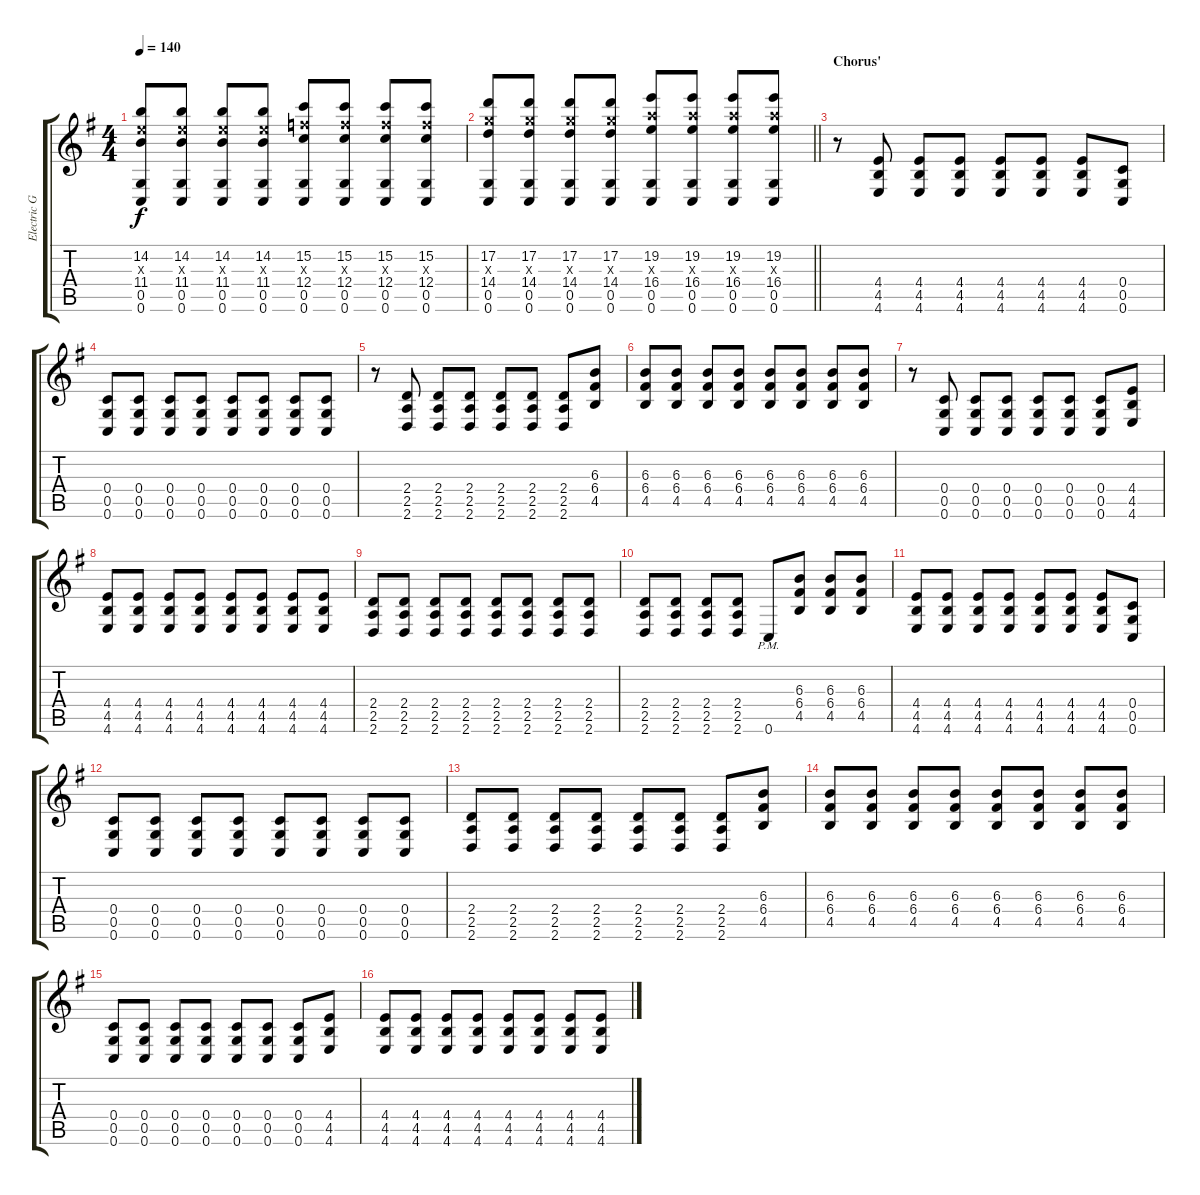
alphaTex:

\track ("Electric Guitar 1" "Electric G") {instrument distortionguitar}
\staff {score tabs}
\tuning (D4 A3 F3 C3 G2 C2) {hide}
\ts (4 4)
\tempo 140
\clef g2
\ks eminor
(14.2 11.3{x} 11.4 0.5 0.6).8{dy f} (14.2 11.3{x} 11.4 0.5 0.6).8 (14.2 11.3{x} 11.4 0.5 0.6).8 (14.2 11.3{x} 11.4 0.5 0.6).8 (15.2 12.3{x} 12.4 0.5 0.6).8 (15.2 12.3{x} 12.4 0.5 0.6).8 (15.2 12.3{x} 12.4 0.5 0.6).8 (15.2 12.3{x} 12.4 0.5 0.6).8 |
\barLineRight lightlight
(17.2 14.3{x} 14.4 0.5 0.6).8 (17.2 14.3{x} 14.4 0.5 0.6).8 (17.2 14.3{x} 14.4 0.5 0.6).8 (17.2 14.3{x} 14.4 0.5 0.6).8 (19.2 16.3{x} 16.4 0.5 0.6).8 (19.2 16.3{x} 16.4 0.5 0.6).8 (19.2 16.3{x} 16.4 0.5 0.6).8 (19.2 16.3{x} 16.4 0.5 0.6).8 |
\section ("" "Chorus'")
r.8 (4.4 4.5 4.6).8 (4.4 4.5 4.6).8 (4.4 4.5 4.6).8 (4.4 4.5 4.6).8 (4.4 4.5 4.6).8 (4.4 4.5 4.6).8 (0.4 0.5 0.6).8 |
(0.4 0.5 0.6).8 (0.4 0.5 0.6).8 (0.4 0.5 0.6).8 (0.4 0.5 0.6).8 (0.4 0.5 0.6).8 (0.4 0.5 0.6).8 (0.4 0.5 0.6).8 (0.4 0.5 0.6).8 |
r.8 (2.4 2.5 2.6).8 (2.4 2.5 2.6).8 (2.4 2.5 2.6).8 (2.4 2.5 2.6).8 (2.4 2.5 2.6).8 (2.4 2.5 2.6).8 (6.3 6.4 4.5).8 |
(6.3 6.4 4.5).8 (6.3 6.4 4.5).8 (6.3 6.4 4.5).8 (6.3 6.4 4.5).8 (6.3 6.4 4.5).8 (6.3 6.4 4.5).8 (6.3 6.4 4.5).8 (6.3 6.4 4.5).8 |
r.8 (0.4 0.5 0.6).8 (0.4 0.5 0.6).8 (0.4 0.5 0.6).8 (0.4 0.5 0.6).8 (0.4 0.5 0.6).8 (0.4 0.5 0.6).8 (4.4 4.5 4.6).8 |
(4.4 4.5 4.6).8 (4.4 4.5 4.6).8 (4.4 4.5 4.6).8 (4.4 4.5 4.6).8 (4.4 4.5 4.6).8 (4.4 4.5 4.6).8 (4.4 4.5 4.6).8 (4.4 4.5 4.6).8 |
(2.4 2.5 2.6).8 (2.4 2.5 2.6).8 (2.4 2.5 2.6).8 (2.4 2.5 2.6).8 (2.4 2.5 2.6).8 (2.4 2.5 2.6).8 (2.4 2.5 2.6).8 (2.4 2.5 2.6).8 |
(2.4 2.5 2.6).8 (2.4 2.5 2.6).8 (2.4 2.5 2.6).8 (2.4 2.5 2.6).8 0.6{pm}.8 (6.3 6.4 4.5).8 (6.3 6.4 4.5).8 (6.3 6.4 4.5).8 |
(4.4 4.5 4.6).8 (4.4 4.5 4.6).8 (4.4 4.5 4.6).8 (4.4 4.5 4.6).8 (4.4 4.5 4.6).8 (4.4 4.5 4.6).8 (4.4 4.5 4.6).8 (0.4 0.5 0.6).8 |
(0.4 0.5 0.6).8 (0.4 0.5 0.6).8 (0.4 0.5 0.6).8 (0.4 0.5 0.6).8 (0.4 0.5 0.6).8 (0.4 0.5 0.6).8 (0.4 0.5 0.6).8 (0.4 0.5 0.6).8 |
(2.4 2.5 2.6).8 (2.4 2.5 2.6).8 (2.4 2.5 2.6).8 (2.4 2.5 2.6).8 (2.4 2.5 2.6).8 (2.4 2.5 2.6).8 (2.4 2.5 2.6).8 (6.3 6.4 4.5).8 |
(6.3 6.4 4.5).8 (6.3 6.4 4.5).8 (6.3 6.4 4.5).8 (6.3 6.4 4.5).8 (6.3 6.4 4.5).8 (6.3 6.4 4.5).8 (6.3 6.4 4.5).8 (6.3 6.4 4.5).8 |
(0.4 0.5 0.6).8 (0.4 0.5 0.6).8 (0.4 0.5 0.6).8 (0.4 0.5 0.6).8 (0.4 0.5 0.6).8 (0.4 0.5 0.6).8 (0.4 0.5 0.6).8 (4.4 4.5 4.6).8 |
(4.4 4.5 4.6).8 (4.4 4.5 4.6).8 (4.4 4.5 4.6).8 (4.4 4.5 4.6).8 (4.4 4.5 4.6).8 (4.4 4.5 4.6).8 (4.4 4.5 4.6).8 (4.4 4.5 4.6).8
